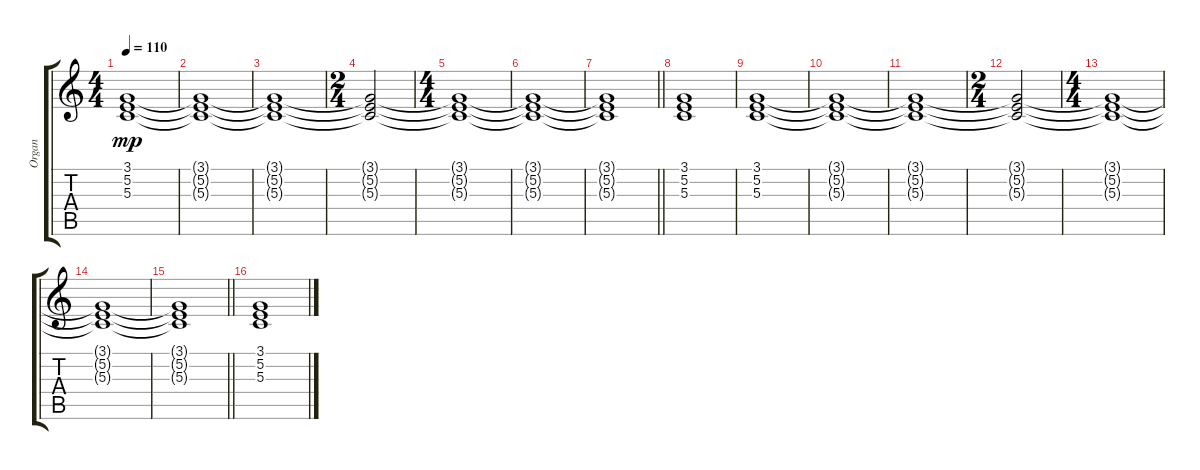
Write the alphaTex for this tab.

\track ("Organ" "Organ") {instrument churchorgan}
\staff {score tabs}
\tuning (E4 B3 G3 D3 A2 E2) {hide}
\ts (4 4)
\tempo 110
\clef g2
\ks c
(3.1 5.2 5.3).1{dy mp} |
(3.1{t} 5.2{t} 5.3{t}).1 |
(3.1{t} 5.2{t} 5.3{t}).1 |
\ts (2 4)
(3.1{t} 5.2{t} 5.3{t}).2 |
\ts (4 4)
(3.1{t} 5.2{t} 5.3{t}).1 |
(3.1{t} 5.2{t} 5.3{t}).1 |
\barLineRight lightlight
(3.1{t} 5.2{t} 5.3{t}).1 |
(3.1 5.2 5.3).1 |
(3.1 5.2 5.3).1 |
(3.1{t} 5.2{t} 5.3{t}).1 |
(3.1{t} 5.2{t} 5.3{t}).1 |
\ts (2 4)
(3.1{t} 5.2{t} 5.3{t}).2 |
\ts (4 4)
(3.1{t} 5.2{t} 5.3{t}).1 |
(3.1{t} 5.2{t} 5.3{t}).1 |
\barLineRight lightlight
(3.1{t} 5.2{t} 5.3{t}).1 |
(3.1 5.2 5.3).1
